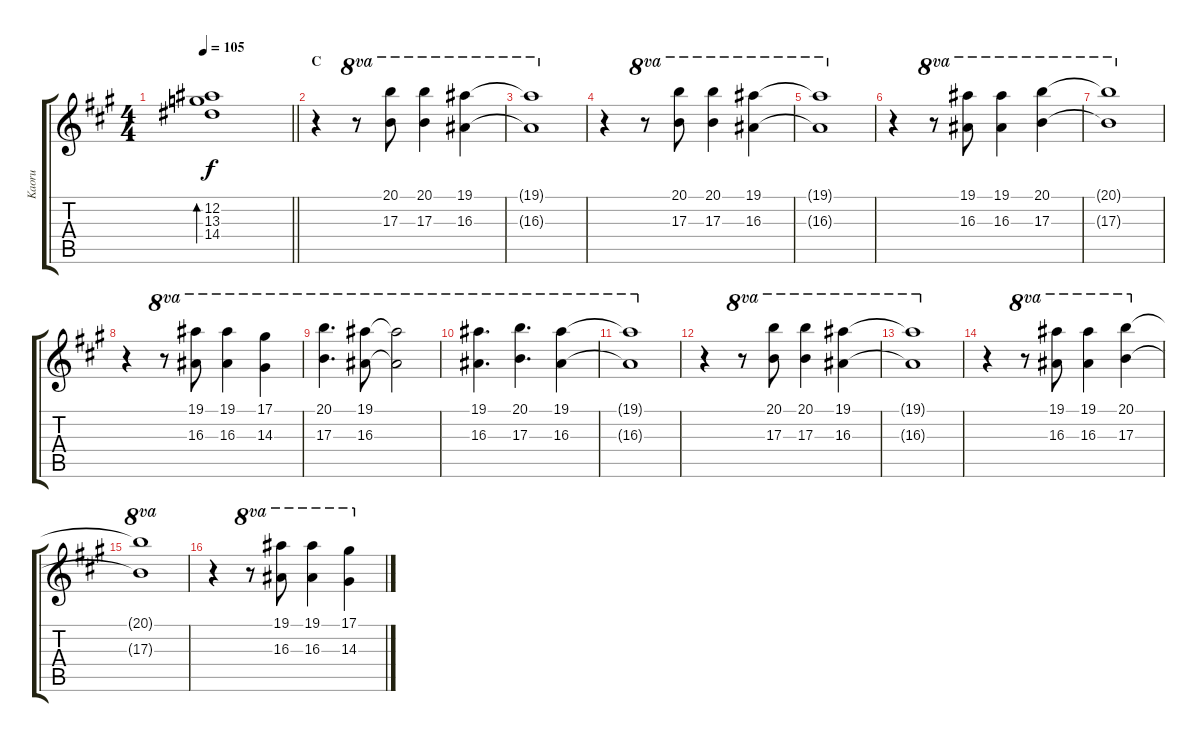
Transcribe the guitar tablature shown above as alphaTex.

\track ("Kaoru" "Kaoru") {instrument acousticguitarsteel}
\staff {score tabs}
\tuning (Eb4 Bb3 Gb3 Db3 Ab2 Db2) {hide}
\ts (4 4)
\tempo 105
\clef g2
\barLineRight lightlight
\ks f#minor
(12.2 13.3 14.4).1{bd 240 dy f} |
\section ("" "C")
r.4 r.8{ot 8va} (20.1 17.3).8{ot 8va} (20.1 17.3).4{ot 8va} (19.1 16.3).4{ot 8va} |
(19.1{t} 16.3{t}).1{ot 8va} |
r.4 r.8{ot 8va} (20.1 17.3).8{ot 8va} (20.1 17.3).4{ot 8va} (19.1 16.3).4{ot 8va} |
(19.1{t} 16.3{t}).1{ot 8va} |
r.4 r.8{ot 8va} (19.1 16.3).8{ot 8va} (19.1 16.3).4{ot 8va} (20.1 17.3).4{ot 8va} |
(20.1{t} 17.3{t}).1{ot 8va} |
r.4 r.8{ot 8va} (19.1 16.3).8{ot 8va} (19.1 16.3).4{ot 8va} (17.1 14.3).4{ot 8va} |
(20.1 17.3).4{d ot 8va} (19.1 16.3).8{ot 8va} (19.1{t} 16.3{t}).2{ot 8va} |
(19.1 16.3).4{d ot 8va} (20.1 17.3).4{d ot 8va} (19.1 16.3).4{ot 8va} |
(19.1{t} 16.3{t}).1{ot 8va} |
r.4 r.8{ot 8va} (20.1 17.3).8{ot 8va} (20.1 17.3).4{ot 8va} (19.1 16.3).4{ot 8va} |
(19.1{t} 16.3{t}).1{ot 8va} |
r.4 r.8{ot 8va} (19.1 16.3).8{ot 8va} (19.1 16.3).4{ot 8va} (20.1 17.3).4{ot 8va} |
(20.1{t} 17.3{t}).1{ot 8va} |
r.4 r.8{ot 8va} (19.1 16.3).8{ot 8va} (19.1 16.3).4{ot 8va} (17.1 14.3).4{ot 8va}
